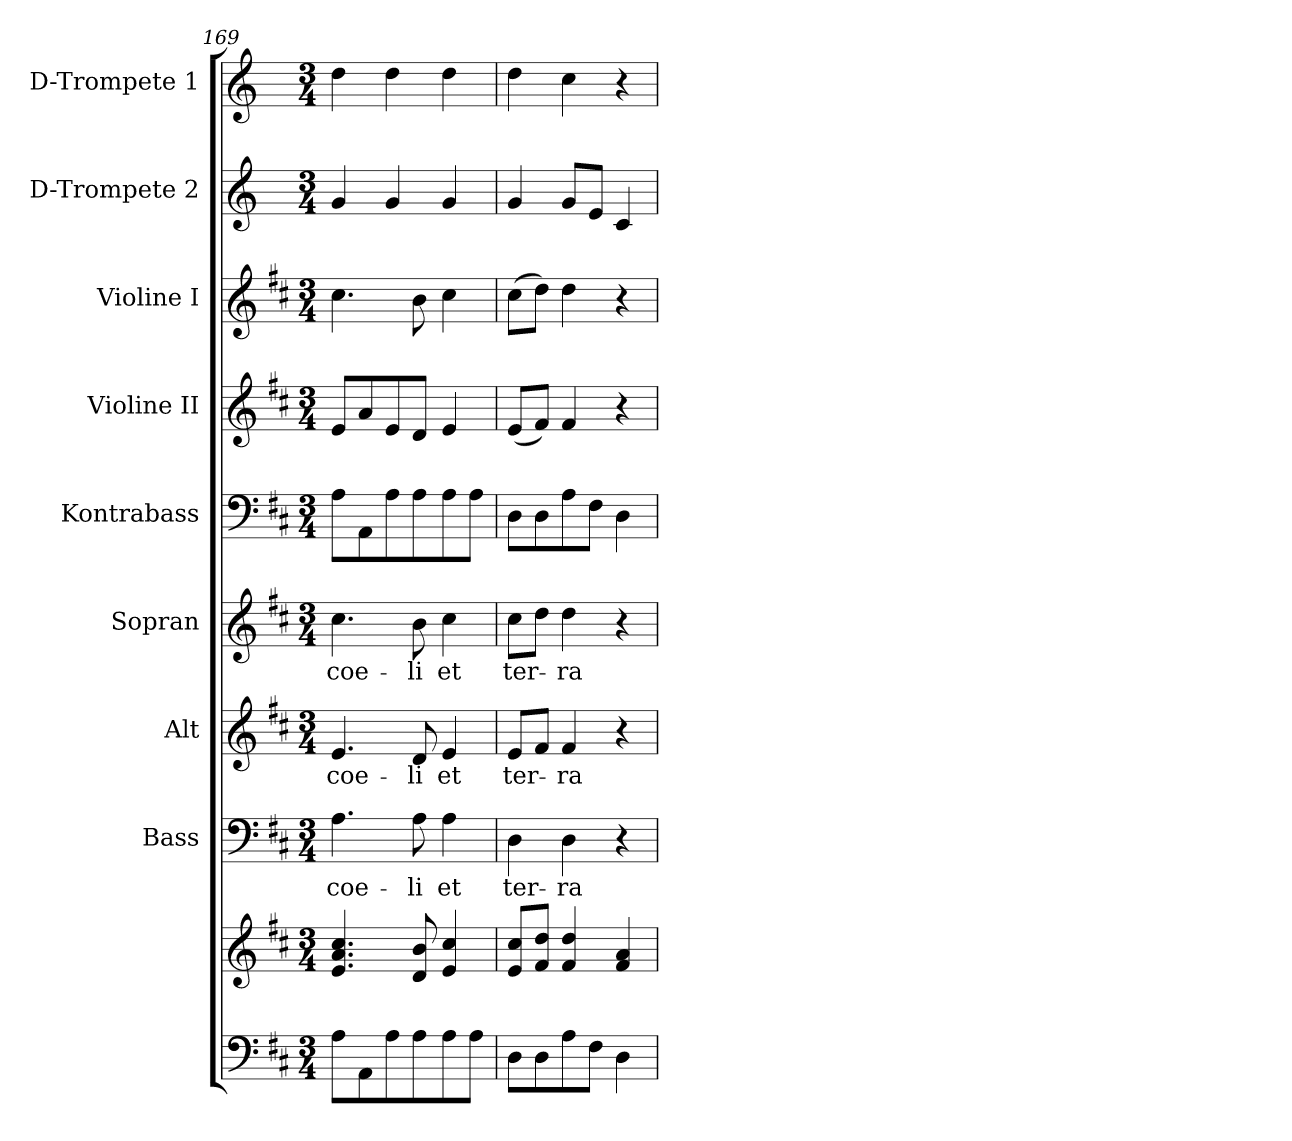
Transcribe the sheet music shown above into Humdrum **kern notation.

**kern	**kern	**kern	**text	**kern	**text	**kern	**text	**kern	**kern	**kern	**kern	**kern
*part9	*part9	*part8	*part8	*part7	*part7	*part6	*part6	*part5	*part4	*part3	*part2	*part1
*staff10	*staff9	*staff8	*staff8	*staff7	*staff7	*staff6	*staff6	*staff5	*staff4	*staff3	*staff2	*staff1
*	*	*I"Bass	*	*I"Alt	*	*I"Sopran	*	*I"Kontrabass	*I"Violine II	*I"Violine I	*I"D-Trompete 2	*I"D-Trompete 1
*	*	*I'B.	*	*I'A.	*	*I'S.	*	*I'Kb.	*I'Vl. II	*I'Vl. I	*I'D Trp. 2	*I'D Trp. 1
*clefF4	*clefG2	*clefF4	*	*clefG2	*	*clefG2	*	*clefF4	*clefG2	*clefG2	*clefG2	*clefG2
*	*	*	*	*	*	*	*	*ITrd7c12	*	*	*ITrd-1c-2	*ITrd-1c-2
*k[f#c#]	*k[f#c#]	*k[f#c#]	*	*k[f#c#]	*	*k[f#c#]	*	*k[f#c#]	*k[f#c#]	*k[f#c#]	*k[f#c#]	*k[f#c#]
*D:	*D:	*D:	*	*D:	*	*D:	*	*D:	*D:	*D:	*D:	*D:
*M3/4	*M3/4	*M3/4	*	*M3/4	*	*M3/4	*	*M3/4	*M3/4	*M3/4	*M3/4	*M3/4
=169	=169	=169	=169	=169	=169	=169	=169	=169	=169	=169	=169	=169
!	!	!	!LO:LY:b	!	!LO:LY:b	!	!LO:LY:b	!	!	!	!	!
8A\L	4.e/ 4.a/ 4.cc#/	4.A\	coe-	4.e/	coe-	4.cc#\	coe-	8AA\L	8e/L	4.cc#\	4a/	4ee\
8AA\	.	.	.	.	.	.	.	8AAA\	8a/	.	.	.
8A\	.	.	.	.	.	.	.	8AA\	8e/	.	4a/	4ee\
!	!	!	!LO:LY:b	!	!LO:LY:b	!	!LO:LY:b	!	!	!	!	!
8A\	8d/ 8b/	8A\	-li	8d/	-li	8b\	-li	8AA\	8d/J	8b\	.	.
!	!	!	!LO:LY:b	!	!LO:LY:b	!	!LO:LY:b	!	!	!	!	!
8A\	4e/ 4cc#/	4A\	et	4e/	et	4cc#\	et	8AA\	4e/	4cc#\	4a/	4ee\
8A\J	.	.	.	.	.	.	.	8AA\J	.	.	.	.
=170	=170	=170	=170	=170	=170	=170	=170	=170	=170	=170	=170	=170
!	!	!	!LO:LY:b	!	!LO:LY:b	!	!LO:LY:b	!	!	!	!	!
8D\L	8e/ 8cc#/L	4D\	ter-	8e/L	ter-	8cc#\L	ter-	8DD\L	(<8e/L	(>8cc#\L	4a/	4ee\
8D\	8f#/ 8dd/J	.	.	8f#/J	.	8dd\J	.	8DD\	8f#/J)	8dd\J)	.	.
!	!	!	!LO:LY:b	!	!LO:LY:b	!	!LO:LY:b	!	!	!	!	!
8A\	4f#/ 4dd/	4D\	-ra	4f#/	-ra	4dd\	-ra	8AA\	4f#/	4dd\	8a/L	4dd\
8F#\J	.	.	.	.	.	.	.	8FF#\J	.	.	8f#/J	.
4D\	4f#/ 4a/	4r	.	4r	.	4r	.	4DD\	4r	4r	4d/	4r
=	=	=	=	=	=	=	=	=	=	=	=	=
*-	*-	*-	*-	*-	*-	*-	*-	*-	*-	*-	*-	*-
